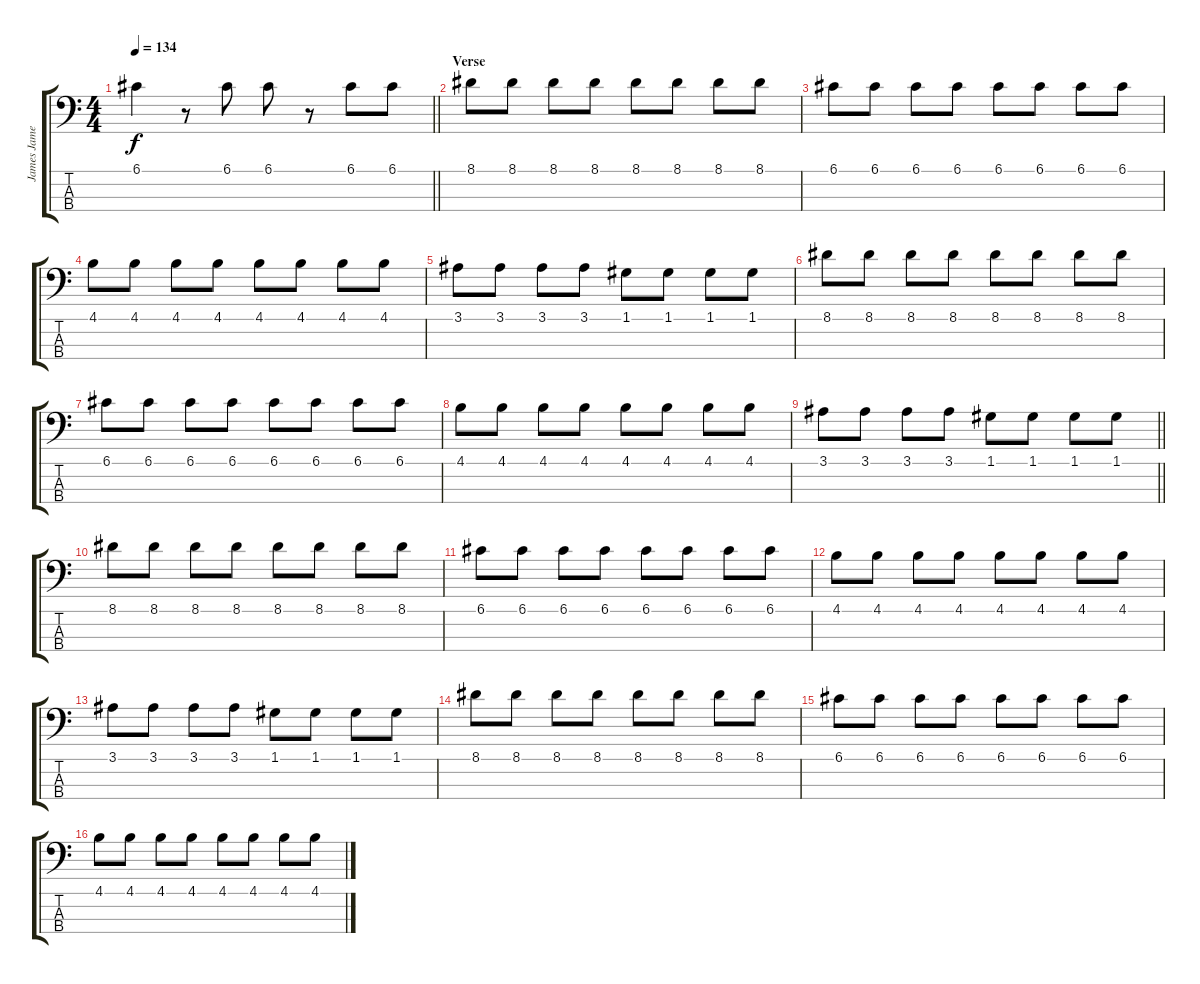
\track ("James Jamerson" "James Jame") {instrument electricbassfinger}
\staff {score tabs}
\tuning (G2 D2 A1 E1) {hide}
\ts (4 4)
\tempo 134
\clef f4
\barLineRight lightlight
\ks c
6.1.4{dy f} r.8 6.1.8 6.1.8 r.8 6.1.8 6.1.8 |
\section ("" "Verse")
8.1.8 8.1.8 8.1.8 8.1.8 8.1.8 8.1.8 8.1.8 8.1.8 |
6.1.8 6.1.8 6.1.8 6.1.8 6.1.8 6.1.8 6.1.8 6.1.8 |
4.1.8 4.1.8 4.1.8 4.1.8 4.1.8 4.1.8 4.1.8 4.1.8 |
3.1.8 3.1.8 3.1.8 3.1.8 1.1.8 1.1.8 1.1.8 1.1.8 |
8.1.8 8.1.8 8.1.8 8.1.8 8.1.8 8.1.8 8.1.8 8.1.8 |
6.1.8 6.1.8 6.1.8 6.1.8 6.1.8 6.1.8 6.1.8 6.1.8 |
4.1.8 4.1.8 4.1.8 4.1.8 4.1.8 4.1.8 4.1.8 4.1.8 |
\barLineRight lightlight
3.1.8 3.1.8 3.1.8 3.1.8 1.1.8 1.1.8 1.1.8 1.1.8 |
8.1.8 8.1.8 8.1.8 8.1.8 8.1.8 8.1.8 8.1.8 8.1.8 |
6.1.8 6.1.8 6.1.8 6.1.8 6.1.8 6.1.8 6.1.8 6.1.8 |
4.1.8 4.1.8 4.1.8 4.1.8 4.1.8 4.1.8 4.1.8 4.1.8 |
3.1.8 3.1.8 3.1.8 3.1.8 1.1.8 1.1.8 1.1.8 1.1.8 |
8.1.8 8.1.8 8.1.8 8.1.8 8.1.8 8.1.8 8.1.8 8.1.8 |
6.1.8 6.1.8 6.1.8 6.1.8 6.1.8 6.1.8 6.1.8 6.1.8 |
4.1.8 4.1.8 4.1.8 4.1.8 4.1.8 4.1.8 4.1.8 4.1.8
